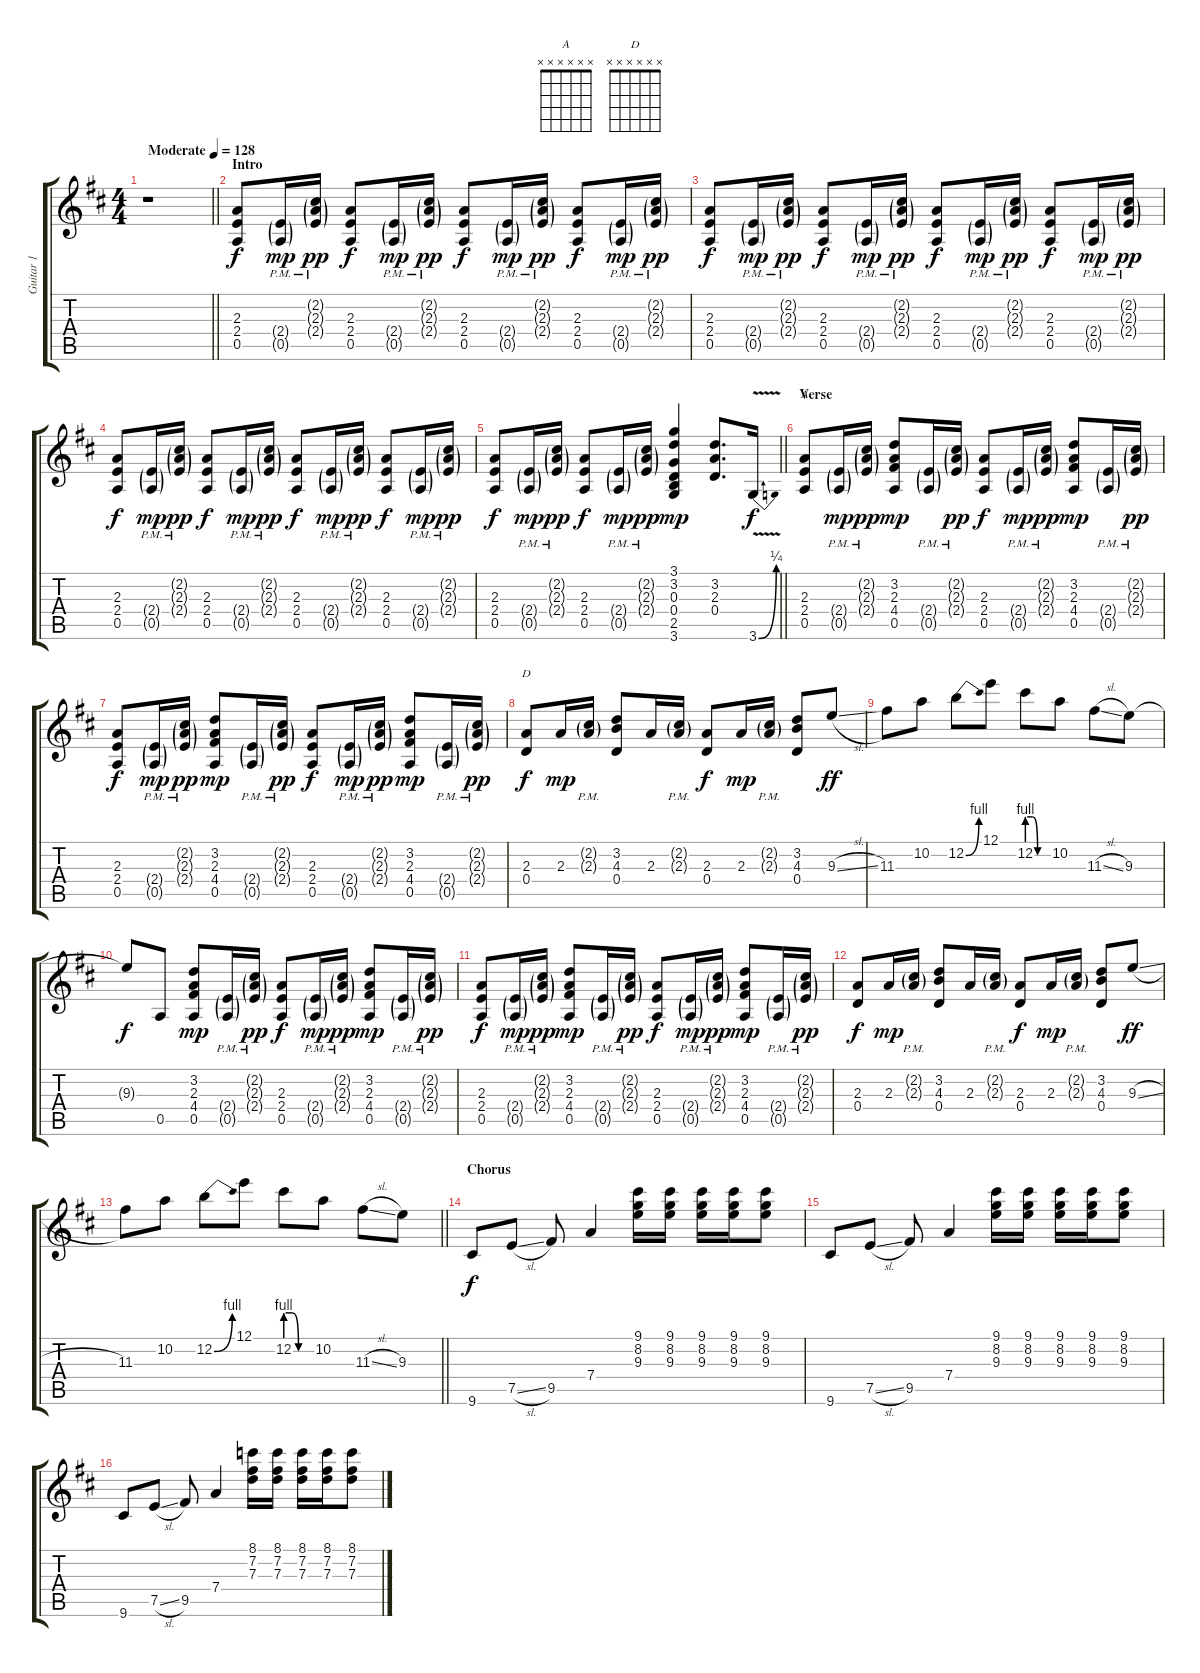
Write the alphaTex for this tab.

\track ("Guitar 1" "Guitar 1") {instrument overdrivenguitar}
\staff {score tabs}
\tuning (E4 B3 G3 D3 A2 E2) {hide}
\chord ("A" x x x x x x)
\chord ("D" x x x x x x)
\ts (4 4)
\tempo (128 "Moderate")
\clef g2
\barLineRight lightlight
\ks d
r.1{dy f instrument overdrivenguitar} |
\section ("" "Intro")
(2.3 2.4 0.5).8 (2.4{g pm} 0.5{g pm}).16{dy mp} (2.2{g pm} 2.3{g pm} 2.4{g}).16{dy pp} (2.3 2.4 0.5).8{dy f} (2.4{g pm} 0.5{g pm}).16{dy mp} (2.2{g pm} 2.3{g pm} 2.4{g}).16{dy pp} (2.3 2.4 0.5).8{dy f} (2.4{g pm} 0.5{g pm}).16{dy mp} (2.2{g pm} 2.3{g pm} 2.4{g}).16{dy pp} (2.3 2.4 0.5).8{dy f} (2.4{g pm} 0.5{g pm}).16{dy mp} (2.2{g pm} 2.3{g pm} 2.4{g}).16{dy pp} |
(2.3 2.4 0.5).8{dy f} (2.4{g pm} 0.5{g pm}).16{dy mp} (2.2{g pm} 2.3{g pm} 2.4{g}).16{dy pp} (2.3 2.4 0.5).8{dy f} (2.4{g pm} 0.5{g pm}).16{dy mp} (2.2{g pm} 2.3{g pm} 2.4{g}).16{dy pp} (2.3 2.4 0.5).8{dy f} (2.4{g pm} 0.5{g pm}).16{dy mp} (2.2{g pm} 2.3{g pm} 2.4{g}).16{dy pp} (2.3 2.4 0.5).8{dy f} (2.4{g pm} 0.5{g pm}).16{dy mp} (2.2{g pm} 2.3{g pm} 2.4{g}).16{dy pp} |
(2.3 2.4 0.5).8{dy f} (2.4{g pm} 0.5{g pm}).16{dy mp} (2.2{g pm} 2.3{g pm} 2.4{g}).16{dy pp} (2.3 2.4 0.5).8{dy f} (2.4{g pm} 0.5{g pm}).16{dy mp} (2.2{g pm} 2.3{g pm} 2.4{g}).16{dy pp} (2.3 2.4 0.5).8{dy f} (2.4{g pm} 0.5{g pm}).16{dy mp} (2.2{g pm} 2.3{g pm} 2.4{g}).16{dy pp} (2.3 2.4 0.5).8{dy f} (2.4{g pm} 0.5{g pm}).16{dy mp} (2.2{g pm} 2.3{g pm} 2.4{g}).16{dy pp} |
\barLineRight lightlight
(2.3 2.4 0.5).8{dy f} (2.4{g pm} 0.5{g pm}).16{dy mp} (2.2{g pm} 2.3{g pm} 2.4{g}).16{dy pp} (2.3 2.4 0.5).8{dy f} (2.4{g pm} 0.5{g pm}).16{dy mp} (2.2{g pm} 2.3{g pm} 2.4{g}).16{dy pp} (3.1 3.2 0.3 0.4 2.5 3.6).4{dy mp} (3.2 2.3 0.4).8{d} 3.6{be (bend 0 0 60 1) v}.16{dy f} |
\section ("" "Verse")
(2.3 2.4 0.5).8{ch "A"} (2.4{g pm} 0.5{g pm}).16{dy mp} (2.2{g pm} 2.3{g pm} 2.4{g}).16{dy pp} (3.2 2.3 4.4 0.5).8{dy mp} (2.4{g pm} 0.5{g pm}).16 (2.2{g pm} 2.3{g pm} 2.4{g}).16{dy pp} (2.3 2.4 0.5).8{dy f} (2.4{g pm} 0.5{g pm}).16{dy mp} (2.2{g pm} 2.3{g pm} 2.4{g}).16{dy pp} (3.2 2.3 4.4 0.5).8{dy mp} (2.4{g pm} 0.5{g pm}).16 (2.2{g pm} 2.3{g pm} 2.4{g}).16{dy pp} |
(2.3 2.4 0.5).8{dy f} (2.4{g pm} 0.5{g pm}).16{dy mp} (2.2{g pm} 2.3{g pm} 2.4{g}).16{dy pp} (3.2 2.3 4.4 0.5).8{dy mp} (2.4{g pm} 0.5{g pm}).16 (2.2{g pm} 2.3{g pm} 2.4{g}).16{dy pp} (2.3 2.4 0.5).8{dy f} (2.4{g pm} 0.5{g pm}).16{dy mp} (2.2{g pm} 2.3{g pm} 2.4{g}).16{dy pp} (3.2 2.3 4.4 0.5).8{dy mp} (2.4{g pm} 0.5{g pm}).16 (2.2{g pm} 2.3{g pm} 2.4{g}).16{dy pp} |
(2.3 0.4).8{ch "D" dy f} 2.3.16{dy mp} (2.2{g pm} 2.3{g pm}).16 (3.2 4.3 0.4).8 2.3.16 (2.2{g pm} 2.3{g pm}).16 (2.3 0.4).8{dy f} 2.3.16{dy mp} (2.2{g pm} 2.3{g pm}).16 (3.2 4.3 0.4).8 9.3{sl}.8{dy ff} |
11.3.8 10.2.8 12.2{be (bend 0 0 60 4)}.8 12.1.8 12.2{be (custom 0 4 15 4 30 0 60 0)}.8 10.2.8 11.3{sl}.8 9.3.8 |
9.3{t}.8{dy f} 0.5.8 (3.2 2.3 4.4 0.5).8{dy mp} (2.4{g pm} 0.5{g pm}).16 (2.2{g pm} 2.3{g pm} 2.4{g}).16{dy pp} (2.3 2.4 0.5).8{dy f} (2.4{g pm} 0.5{g pm}).16{dy mp} (2.2{g pm} 2.3{g pm} 2.4{g}).16{dy pp} (3.2 2.3 4.4 0.5).8{dy mp} (2.4{g pm} 0.5{g pm}).16 (2.2{g pm} 2.3{g pm} 2.4{g}).16{dy pp} |
(2.3 2.4 0.5).8{dy f} (2.4{g pm} 0.5{g pm}).16{dy mp} (2.2{g pm} 2.3{g pm} 2.4{g}).16{dy pp} (3.2 2.3 4.4 0.5).8{dy mp} (2.4{g pm} 0.5{g pm}).16 (2.2{g pm} 2.3{g pm} 2.4{g}).16{dy pp} (2.3 2.4 0.5).8{dy f} (2.4{g pm} 0.5{g pm}).16{dy mp} (2.2{g pm} 2.3{g pm} 2.4{g}).16{dy pp} (3.2 2.3 4.4 0.5).8{dy mp} (2.4{g pm} 0.5{g pm}).16 (2.2{g pm} 2.3{g pm} 2.4{g}).16{dy pp} |
(2.3 0.4).8{dy f} 2.3.16{dy mp} (2.2{g pm} 2.3{g pm}).16 (3.2 4.3 0.4).8 2.3.16 (2.2{g pm} 2.3{g pm}).16 (2.3 0.4).8{dy f} 2.3.16{dy mp} (2.2{g pm} 2.3{g pm}).16 (3.2 4.3 0.4).8 9.3{sl}.8{dy ff} |
\barLineRight lightlight
11.3.8 10.2.8 12.2{be (bend 0 0 60 4)}.8 12.1.8 12.2{be (custom 0 4 15 4 30 0 60 0)}.8 10.2.8 11.3{sl}.8 9.3.8 |
\section ("" "Chorus")
9.6.8{dy f} 7.5{sl}.8 9.5.8 7.4.4 (9.1 8.2 9.3).16 (9.1 8.2 9.3).16 (9.1 8.2 9.3).16 (9.1 8.2 9.3).16 (9.1 8.2 9.3).8 |
9.6.8 7.5{sl}.8 9.5.8 7.4.4 (9.1 8.2 9.3).16 (9.1 8.2 9.3).16 (9.1 8.2 9.3).16 (9.1 8.2 9.3).16 (9.1 8.2 9.3).8 |
9.6.8 7.5{sl}.8 9.5.8 7.4.4 (8.1 7.2 7.3).16 (8.1 7.2 7.3).16 (8.1 7.2 7.3).16 (8.1 7.2 7.3).16 (8.1 7.2 7.3).8
